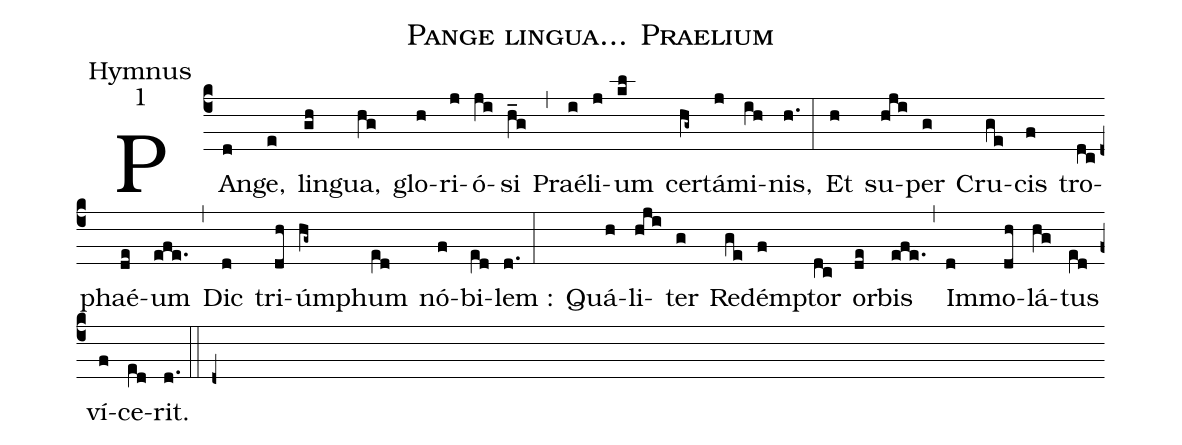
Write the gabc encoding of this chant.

name:Pange lingua... Praelium;
office-part:Hymnus;
mode:1;
%%
(c4) PAn(d)ge,(e) lin(gh)gua,(hg) glo(h)ri(j)ó(ji)si(h_g) (,) Praé(i)li(j)um(kl) cer(hg~)tá(j)mi(ih)nis,(h.) (:) Et(h) su(hji)per(g) Cru(ge)cis(f) tro(dc)phaé(de)um(efe.) (,) Dic(d) tri(dh)úm(hg~)phum(e[ll:1]d) nó(f)bi(e[ll:1]d)lem :(d.:) Quá(h)li(hji)ter(g) Red(ge)ém(f)ptor(dc) or(de)bis(efe.) (,) Im(d)mo(dh)lá(hg)tus(e[ll:1]d) ví(f)ce(e[ll:1]d)rit.(d.) (::) (d+)
